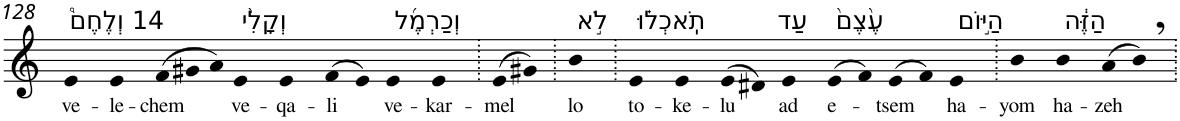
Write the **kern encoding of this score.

**kern	**text
*part1	*part1
*staff1	*staff1
*I"Piano	*
*I'Pno	*
!!LO:PB:g=z
*clefG2	*
*k[]	*
=128	=128
!LO:TX:a:t=14 וְלֶחֶם֩	!
!	!LO:LY:b
4e	ve-
!	!LO:LY:b
4e	-le-
*Xtuplet	*
!	!LO:LY:b
(>12f	-chem
12g#X	.
12a)	.
!LO:TX:a:t=וְקָלִ֨י	!
!	!LO:LY:b
4e	ve-
!	!LO:LY:b
4e	-qa-
!	!LO:LY:b
(>8f	-li
8e)	.
!LO:TX:a:t=וְכַרְמֶ֜ל	!
!	!LO:LY:b
4e	ve-
!	!LO:LY:b
4e	-kar-
=129.	=129.
!	!LO:LY:b
(>8e	-mel
8g#X)	.
=130.	=130.
!LO:TX:a:t=לֹ֣א	!
!	!LO:LY:b
4b	lo
=131.	=131.
!LO:TX:a:t=תֹֽאכְל֗וּ	!
!	!LO:LY:b
4e	to-
!	!LO:LY:b
4e	-ke-
!	!LO:LY:b
(>8e	-lu
8d#X)	.
!LO:TX:a:t=עַד	!
!	!LO:LY:b
4e	ad
!LO:TX:a:t=עֶ֙צֶם֙	!
!	!LO:LY:b
(>8e	e-
8f)	.
!	!LO:LY:b
(>8e	-tsem
8f)	.
!LO:TX:a:t=הַיּ֣וֹם	!
!	!LO:LY:b
4e	ha-
=132.	=132.
!	!LO:LY:b
4b	-yom
!LO:TX:a:t=הַזֶּ֔ה	!
!	!LO:LY:b
4b	ha-
!	!LO:LY:b
(>8a	-zeh
8b,)	.
=.	=.
*-	*-
